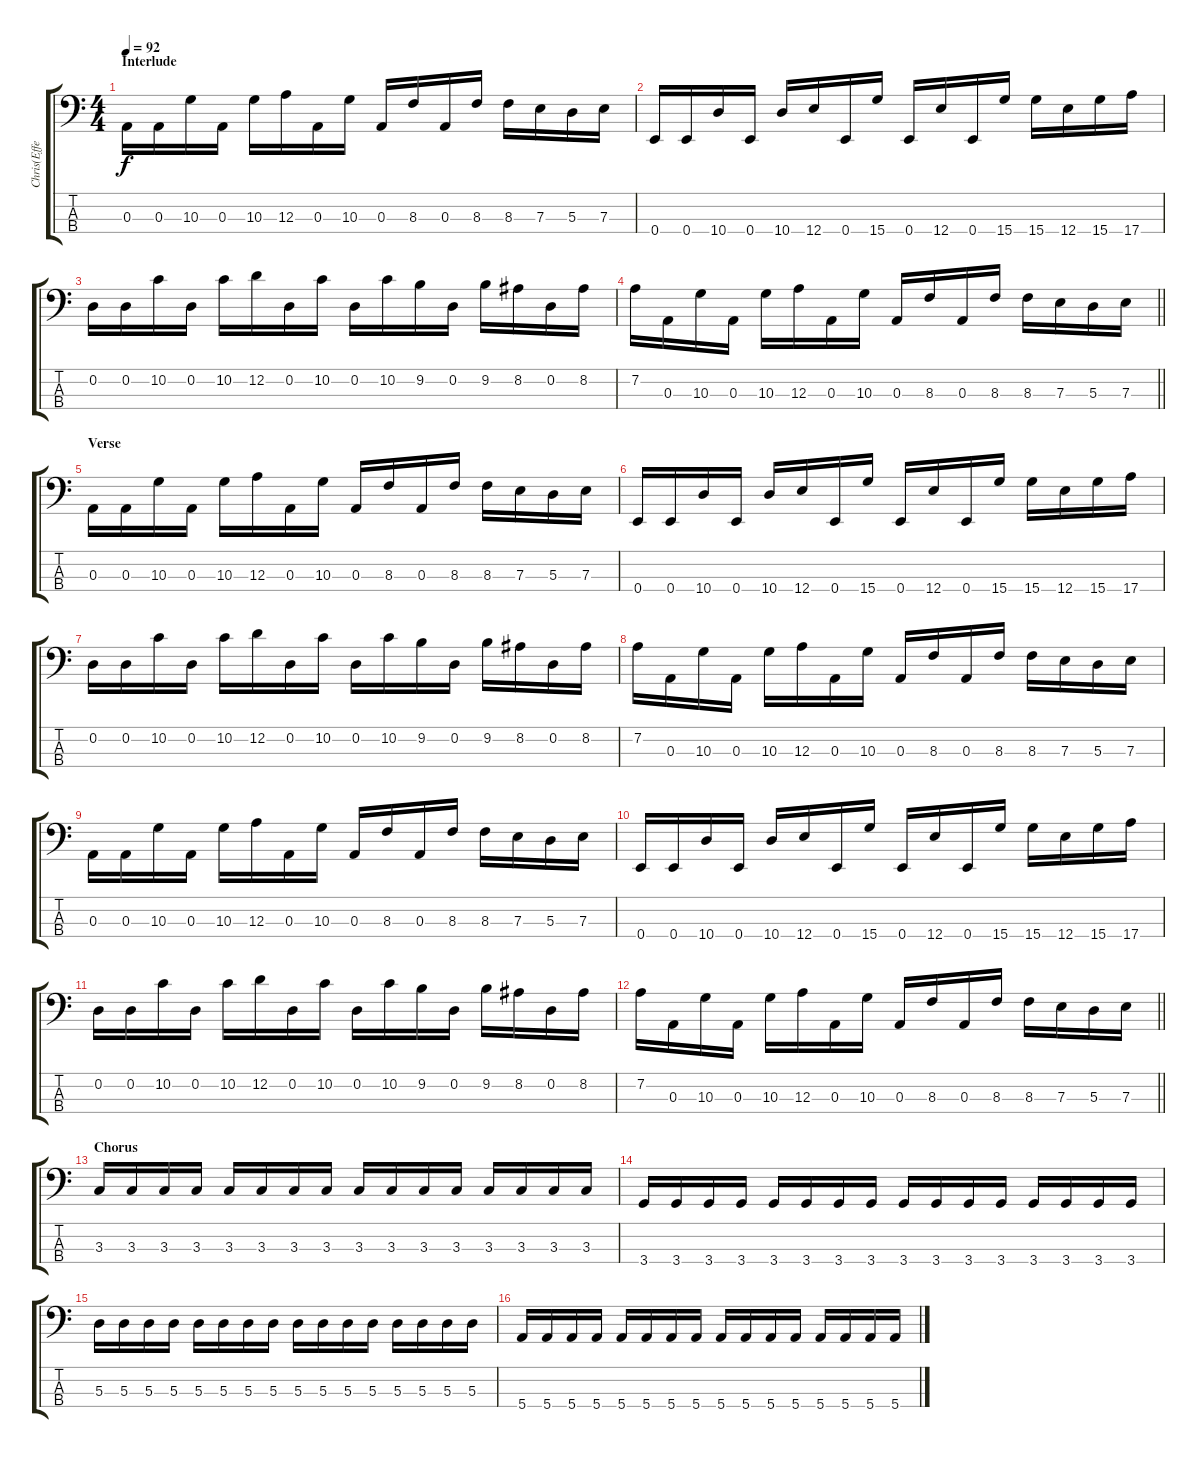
\track ("Chris(Effect)" "Chris(Effe") {instrument distortionguitar}
\staff {score tabs}
\tuning (G2 D2 A1 E1) {hide}
\ts (4 4)
\section ("" "Interlude")
\tempo 92
\clef f4
\ks c
0.3.16{dy f} 0.3.16 10.3.16 0.3.16 10.3.16 12.3.16 0.3.16 10.3.16 0.3.16 8.3.16 0.3.16 8.3.16 8.3.16 7.3.16 5.3.16 7.3.16 |
0.4.16 0.4.16 10.4.16 0.4.16 10.4.16 12.4.16 0.4.16 15.4.16 0.4.16 12.4.16 0.4.16 15.4.16 15.4.16 12.4.16 15.4.16 17.4.16 |
0.2.16 0.2.16 10.2.16 0.2.16 10.2.16 12.2.16 0.2.16 10.2.16 0.2.16 10.2.16 9.2.16 0.2.16 9.2.16 8.2.16 0.2.16 8.2.16 |
\barLineRight lightlight
7.2.16 0.3.16 10.3.16 0.3.16 10.3.16 12.3.16 0.3.16 10.3.16 0.3.16 8.3.16 0.3.16 8.3.16 8.3.16 7.3.16 5.3.16 7.3.16 |
\section ("" "Verse")
0.3.16 0.3.16 10.3.16 0.3.16 10.3.16 12.3.16 0.3.16 10.3.16 0.3.16 8.3.16 0.3.16 8.3.16 8.3.16 7.3.16 5.3.16 7.3.16 |
0.4.16 0.4.16 10.4.16 0.4.16 10.4.16 12.4.16 0.4.16 15.4.16 0.4.16 12.4.16 0.4.16 15.4.16 15.4.16 12.4.16 15.4.16 17.4.16 |
0.2.16 0.2.16 10.2.16 0.2.16 10.2.16 12.2.16 0.2.16 10.2.16 0.2.16 10.2.16 9.2.16 0.2.16 9.2.16 8.2.16 0.2.16 8.2.16 |
7.2.16 0.3.16 10.3.16 0.3.16 10.3.16 12.3.16 0.3.16 10.3.16 0.3.16 8.3.16 0.3.16 8.3.16 8.3.16 7.3.16 5.3.16 7.3.16 |
0.3.16 0.3.16 10.3.16 0.3.16 10.3.16 12.3.16 0.3.16 10.3.16 0.3.16 8.3.16 0.3.16 8.3.16 8.3.16 7.3.16 5.3.16 7.3.16 |
0.4.16 0.4.16 10.4.16 0.4.16 10.4.16 12.4.16 0.4.16 15.4.16 0.4.16 12.4.16 0.4.16 15.4.16 15.4.16 12.4.16 15.4.16 17.4.16 |
0.2.16 0.2.16 10.2.16 0.2.16 10.2.16 12.2.16 0.2.16 10.2.16 0.2.16 10.2.16 9.2.16 0.2.16 9.2.16 8.2.16 0.2.16 8.2.16 |
\barLineRight lightlight
7.2.16 0.3.16 10.3.16 0.3.16 10.3.16 12.3.16 0.3.16 10.3.16 0.3.16 8.3.16 0.3.16 8.3.16 8.3.16 7.3.16 5.3.16 7.3.16 |
\section ("" "Chorus")
3.3.16 3.3.16 3.3.16 3.3.16 3.3.16 3.3.16 3.3.16 3.3.16 3.3.16 3.3.16 3.3.16 3.3.16 3.3.16 3.3.16 3.3.16 3.3.16 |
3.4.16 3.4.16 3.4.16 3.4.16 3.4.16 3.4.16 3.4.16 3.4.16 3.4.16 3.4.16 3.4.16 3.4.16 3.4.16 3.4.16 3.4.16 3.4.16 |
5.3.16 5.3.16 5.3.16 5.3.16 5.3.16 5.3.16 5.3.16 5.3.16 5.3.16 5.3.16 5.3.16 5.3.16 5.3.16 5.3.16 5.3.16 5.3.16 |
5.4.16 5.4.16 5.4.16 5.4.16 5.4.16 5.4.16 5.4.16 5.4.16 5.4.16 5.4.16 5.4.16 5.4.16 5.4.16 5.4.16 5.4.16 5.4.16
